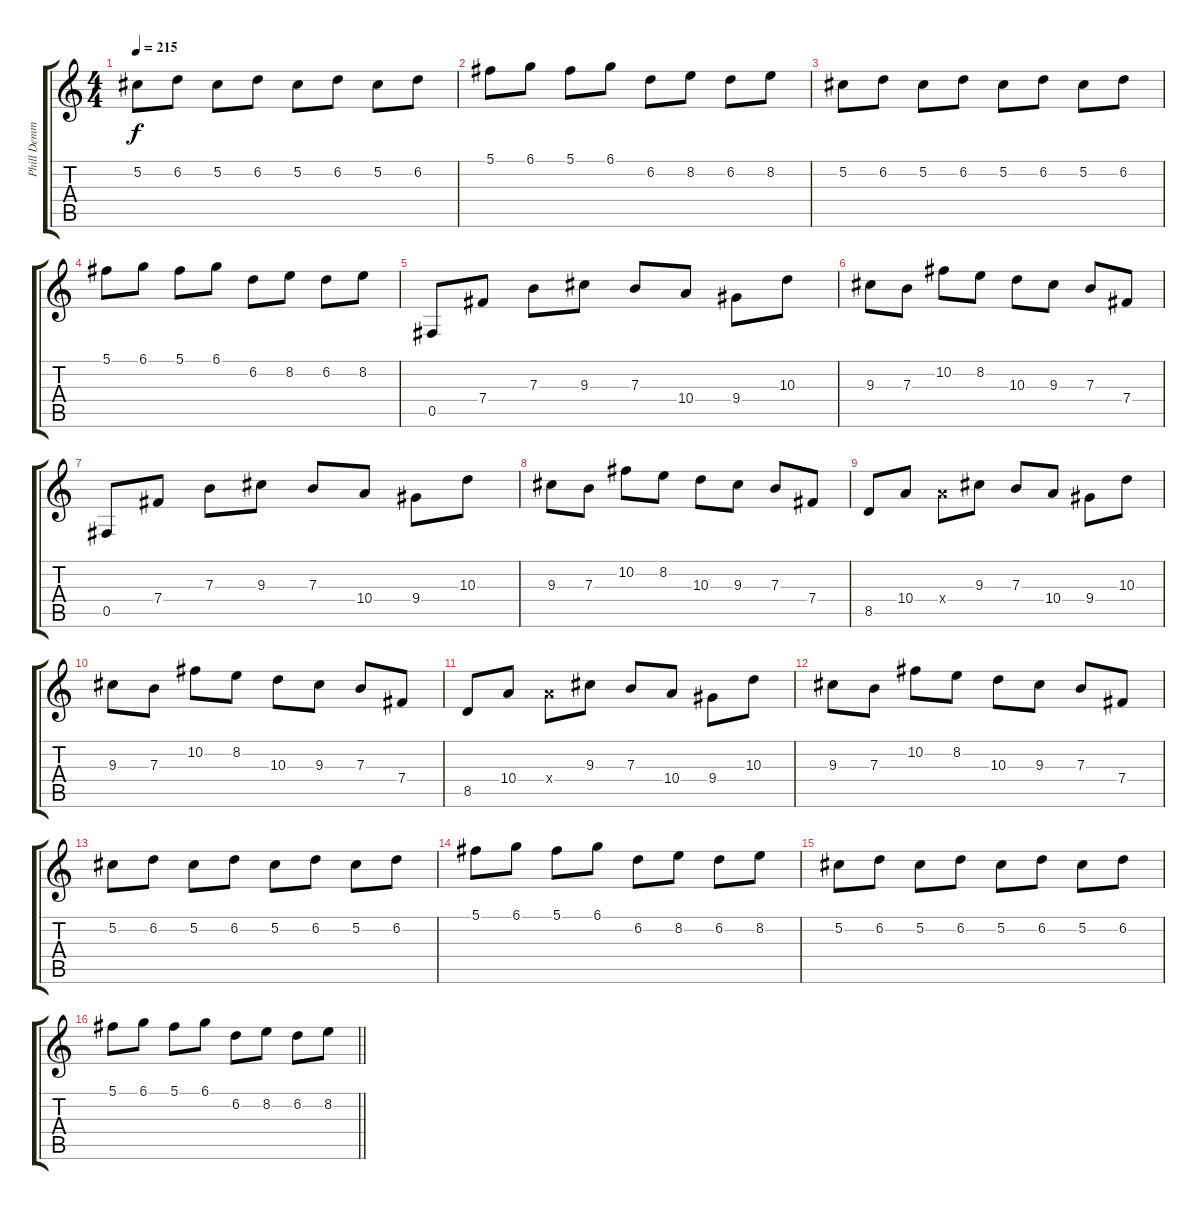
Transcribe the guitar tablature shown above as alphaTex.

\track ("Phill Demmel" "Phill Demm") {instrument distortionguitar}
\staff {score tabs}
\tuning (Db4 Ab3 E3 B2 Gb2 Db2) {hide}
\ts (4 4)
\tempo 215
\clef g2
\ks c
5.2.8{dy f} 6.2.8 5.2.8 6.2.8 5.2.8 6.2.8 5.2.8 6.2.8 |
5.1.8 6.1.8 5.1.8 6.1.8 6.2.8 8.2.8 6.2.8 8.2.8 |
5.2.8 6.2.8 5.2.8 6.2.8 5.2.8 6.2.8 5.2.8 6.2.8 |
5.1.8 6.1.8 5.1.8 6.1.8 6.2.8 8.2.8 6.2.8 8.2.8 |
0.5.8 7.4.8 7.3.8 9.3.8 7.3.8 10.4.8 9.4.8 10.3.8 |
9.3.8 7.3.8 10.2.8 8.2.8 10.3.8 9.3.8 7.3.8 7.4.8 |
0.5.8 7.4.8 7.3.8 9.3.8 7.3.8 10.4.8 9.4.8 10.3.8 |
9.3.8 7.3.8 10.2.8 8.2.8 10.3.8 9.3.8 7.3.8 7.4.8 |
8.5.8 10.4.8 10.4{x}.8 9.3.8 7.3.8 10.4.8 9.4.8 10.3.8 |
9.3.8 7.3.8 10.2.8 8.2.8 10.3.8 9.3.8 7.3.8 7.4.8 |
8.5.8 10.4.8 10.4{x}.8 9.3.8 7.3.8 10.4.8 9.4.8 10.3.8 |
9.3.8 7.3.8 10.2.8 8.2.8 10.3.8 9.3.8 7.3.8 7.4.8 |
5.2.8 6.2.8 5.2.8 6.2.8 5.2.8 6.2.8 5.2.8 6.2.8 |
5.1.8 6.1.8 5.1.8 6.1.8 6.2.8 8.2.8 6.2.8 8.2.8 |
5.2.8 6.2.8 5.2.8 6.2.8 5.2.8 6.2.8 5.2.8 6.2.8 |
\barLineRight lightlight
5.1.8 6.1.8 5.1.8 6.1.8 6.2.8 8.2.8 6.2.8 8.2.8
